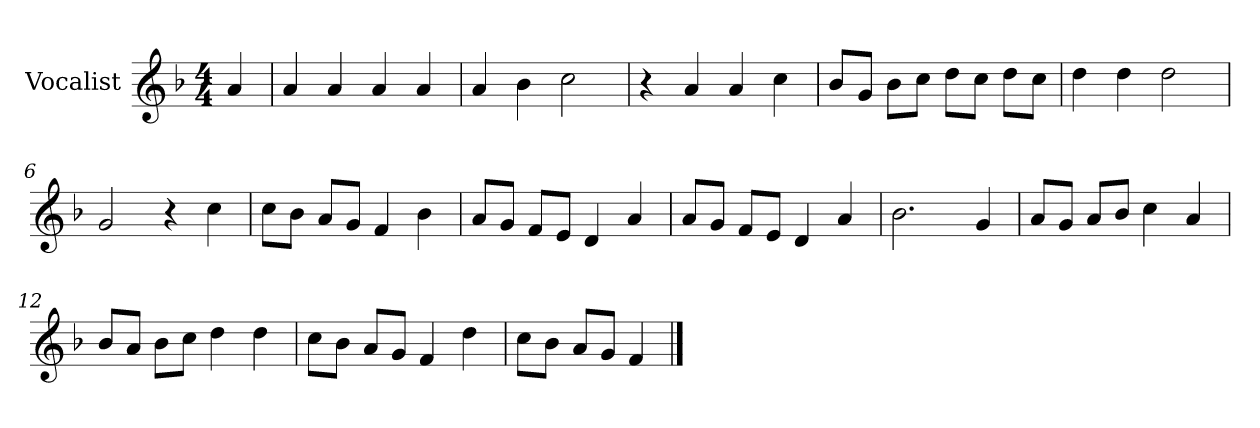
**kern
*part1
*staff1
*I"Vocalist
*k[b-]
*F:
*M4/4
=
4a
=1
4a
4a
4a
4a
=2
4a
4b-
2cc
=3
4r
4a
4a
4cc
=4
8b-L
8gJ
8b-L
8ccJ
8ddL
8ccJ
8ddL
8ccJ
=5
4dd
4dd
2dd
=6
2g
4r
4cc
=7
8ccL
8b-J
8aL
8gJ
4f
4b-
=8
8aL
8gJ
8fL
8eJ
4d
4a
=9
8aL
8gJ
8fL
8eJ
4d
4a
=10
2.b-
4g
=11
8aL
8gJ
8aL
8b-J
4cc
4a
=12
8b-L
8aJ
8b-L
8ccJ
4dd
4dd
=13
8ccL
8b-J
8aL
8gJ
4f
4dd
=14
8ccL
8b-J
8aL
8gJ
4f
==
*-
